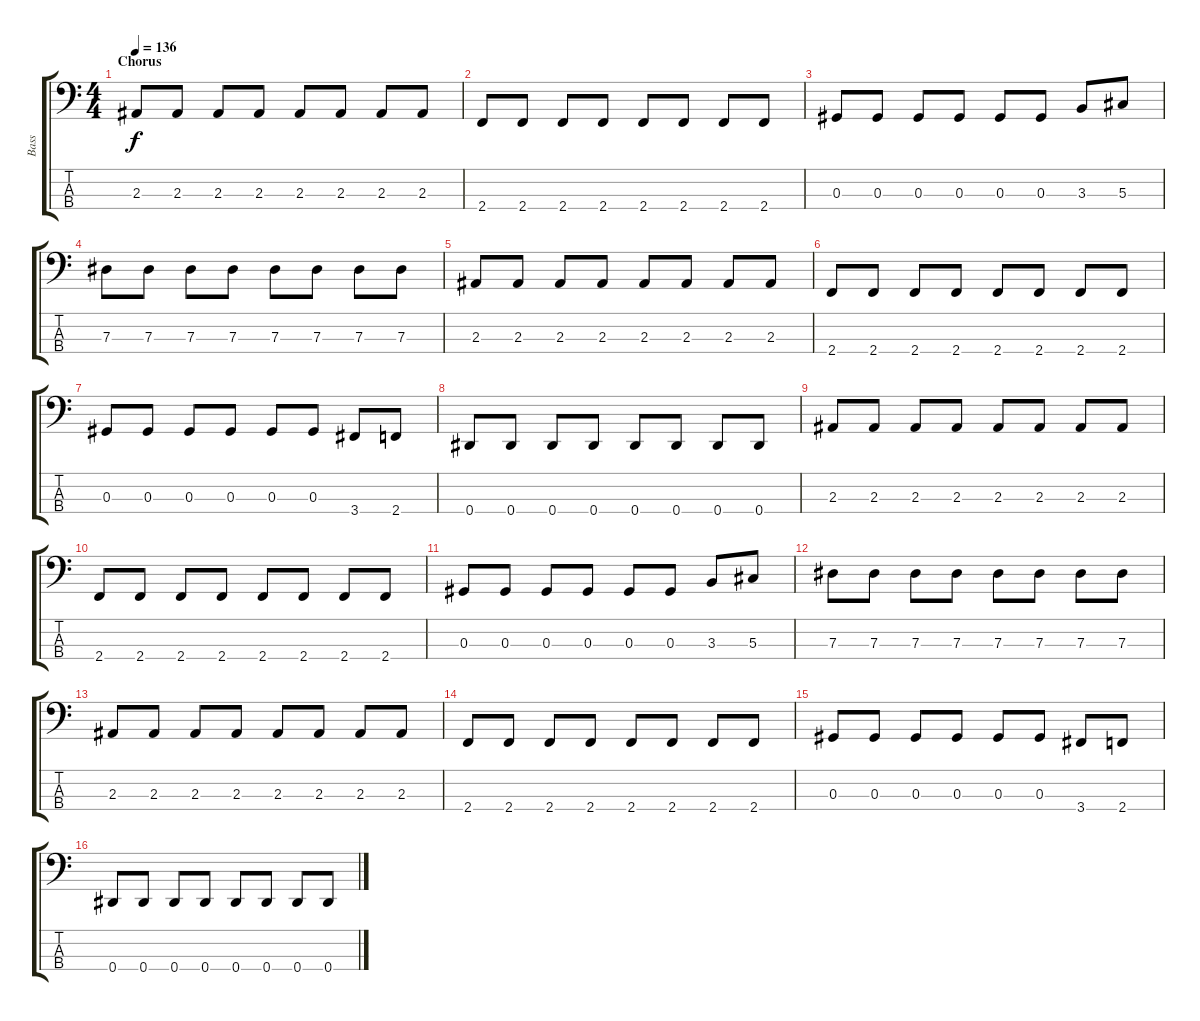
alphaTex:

\track ("Bass" "Bass") {instrument slapbass2}
\staff {score tabs}
\tuning (Gb2 Db2 Ab1 Eb1) {hide}
\ts (4 4)
\section ("" "Chorus")
\tempo 136
\clef f4
\ks c
2.3.8{dy f} 2.3.8 2.3.8 2.3.8 2.3.8 2.3.8 2.3.8 2.3.8 |
2.4.8 2.4.8 2.4.8 2.4.8 2.4.8 2.4.8 2.4.8 2.4.8 |
0.3.8 0.3.8 0.3.8 0.3.8 0.3.8 0.3.8 3.3.8 5.3.8 |
7.3.8 7.3.8 7.3.8 7.3.8 7.3.8 7.3.8 7.3.8 7.3.8 |
2.3.8 2.3.8 2.3.8 2.3.8 2.3.8 2.3.8 2.3.8 2.3.8 |
2.4.8 2.4.8 2.4.8 2.4.8 2.4.8 2.4.8 2.4.8 2.4.8 |
0.3.8 0.3.8 0.3.8 0.3.8 0.3.8 0.3.8 3.4.8 2.4.8 |
0.4.8 0.4.8 0.4.8 0.4.8 0.4.8 0.4.8 0.4.8 0.4.8 |
2.3.8 2.3.8 2.3.8 2.3.8 2.3.8 2.3.8 2.3.8 2.3.8 |
2.4.8 2.4.8 2.4.8 2.4.8 2.4.8 2.4.8 2.4.8 2.4.8 |
0.3.8 0.3.8 0.3.8 0.3.8 0.3.8 0.3.8 3.3.8 5.3.8 |
7.3.8 7.3.8 7.3.8 7.3.8 7.3.8 7.3.8 7.3.8 7.3.8 |
2.3.8 2.3.8 2.3.8 2.3.8 2.3.8 2.3.8 2.3.8 2.3.8 |
2.4.8 2.4.8 2.4.8 2.4.8 2.4.8 2.4.8 2.4.8 2.4.8 |
0.3.8 0.3.8 0.3.8 0.3.8 0.3.8 0.3.8 3.4.8 2.4.8 |
0.4.8 0.4.8 0.4.8 0.4.8 0.4.8 0.4.8 0.4.8 0.4.8
